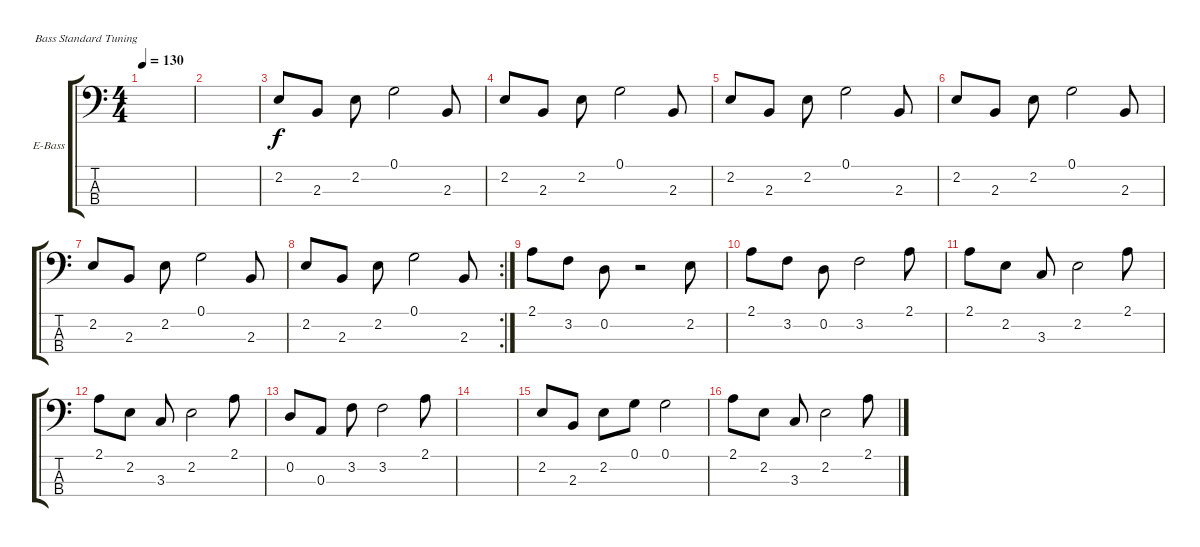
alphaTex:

\defaultSystemsLayout 4
\bracketExtendMode groupsimilarinstruments
\firstSystemTrackNameOrientation horizontal
\otherSystemsTrackNameOrientation horizontal
\track ("Electric Bass" "E-Bass") {instrument electricbassfinger}
\staff {score tabs}
\tuning (G2 D2 A1 E1)
\ts (4 4)
\tempo 130
\clef f4
\scale
0.333333
\ks c
|
\scale
0.333333 |
\scale
0.333333 2.2.8 2.3.8 2.2.8 0.1.2 2.3.8 |
\scale
0.333333 2.2.8 2.3.8 2.2.8 0.1.2 2.3.8 |
\scale
0.333333 2.2.8 2.3.8 2.2.8 0.1.2 2.3.8 |
2.2.8 2.3.8 2.2.8 0.1.2 2.3.8 |
2.2.8 2.3.8 2.2.8 0.1.2 2.3.8 |
\rc 2
2.2.8 2.3.8 2.2.8 0.1.2 2.3.8 |
2.1.8 3.2.8 0.2.8 r.2 2.2.8 |
2.1.8 3.2.8 0.2.8 3.2.2 2.1.8 |
2.1.8 2.2.8 3.3.8 2.2.2 2.1.8 |
2.1.8 2.2.8 3.3.8 2.2.2 2.1.8 |
0.2.8 0.3.8 3.2.8 3.2.2 2.1.8 |
|
2.2.8 2.3.8 2.2.8 0.1.8 0.1.2 |
2.1.8 2.2.8 3.3.8 2.2.2 2.1.8
